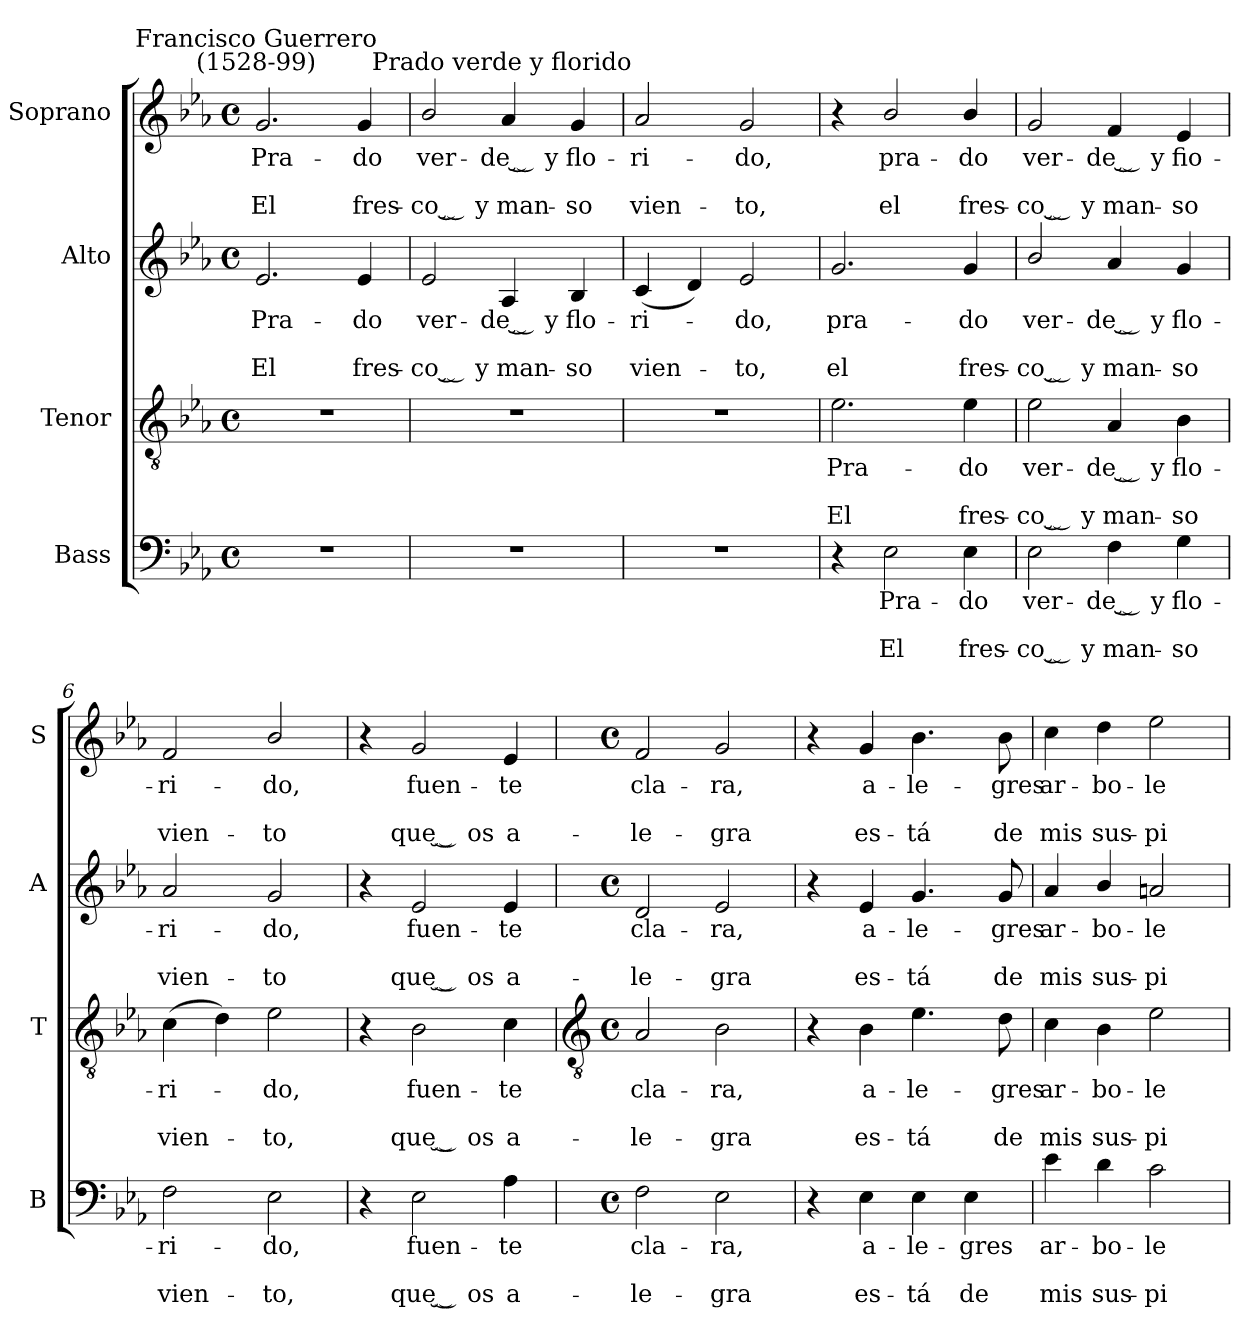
**kern	**text	**text	**text	**kern	**text	**text	**text	**kern	**text	**text	**text	**kern	**text	**text	**text
*part4	*part4	*part4	*part4	*part3	*part3	*part3	*part3	*part2	*part2	*part2	*part2	*part1	*part1	*part1	*part1
*staff4	*staff4	*staff4	*staff4	*staff3	*staff3	*staff3	*staff3	*staff2	*staff2	*staff2	*staff2	*staff1	*staff1	*staff1	*staff1
*I"Bass	*	*	*	*I"Tenor	*	*	*	*I"Alto	*	*	*	*I"Soprano	*	*	*
*I'B	*	*	*	*I'T	*	*	*	*I'A	*	*	*	*I'S	*	*	*
*clefF4	*	*	*	*clefGv2	*	*	*	*clefG2	*	*	*	*clefG2	*	*	*
*k[b-e-a-]	*	*	*	*k[b-e-a-]	*	*	*	*k[b-e-a-]	*	*	*	*k[b-e-a-]	*	*	*
*E-:	*	*	*	*E-:	*	*	*	*E-:	*	*	*	*E-:	*	*	*
*M4/4	*	*	*	*M4/4	*	*	*	*M4/4	*	*	*	*M4/4	*	*	*
*met(c)	*	*	*	*met(c)	*	*	*	*met(c)	*	*	*	*met(c)	*	*	*
=1	=1	=1	=1	=1	=1	=1	=1	=1	=1	=1	=1	=1	=1	=1	=1
!	!	!	!	!	!	!	!	!	!	!	!	!LO:TX:a:cj:t=Francisco Guerrero\n(1528-99)	!	!	!
!	!	!	!	!	!	!	!	!	!LO:LY:b	!	!LO:LY:b	!	!LO:LY:b	!	!LO:LY:b
1r	.	.	.	1r	.	.	.	2.e-	Pra-	.	-El	2.g	Pra-	.	-El
!	!	!	!	!	!	!	!	!	!LO:LY:b	!	!LO:LY:b	!	!LO:LY:b	!	!LO:LY:b
.	.	.	.	.	.	.	.	4e-	do	.	fres-	4g	do	.	fres-
=2	=2	=2	=2	=2	=2	=2	=2	=2	=2	=2	=2	=2	=2	=2	=2
!	!	!	!	!	!	!	!	!	!LO:LY:b	!	!LO:LY:b	!	!LO:LY:b	!	!LO:LY:b
1r	.	.	.	1r	.	.	.	2e-	-ver-	.	-co ̮ y	2b-/	-ver-	.	-co ̮ y
!	!	!	!	!	!	!	!	!	!	!	!	!LO:TX:a:cj:t=Prado verde y florido	!	!	!
!	!	!	!	!	!	!	!	!	!LO:LY:b	!	!LO:LY:b	!	!LO:LY:b	!	!LO:LY:b
.	.	.	.	.	.	.	.	4A-	de ̮ y	.	man-	4a-	de ̮ y	.	man-
!	!	!	!	!	!	!	!	!	!LO:LY:b	!	!LO:LY:b	!	!LO:LY:b	!	!LO:LY:b
.	.	.	.	.	.	.	.	4B-	-flo-	.	-so	4g	-flo-	.	-so
=3	=3	=3	=3	=3	=3	=3	=3	=3	=3	=3	=3	=3	=3	=3	=3
!	!	!	!	!	!	!	!	!	!LO:LY:b	!	!LO:LY:b	!	!LO:LY:b	!	!LO:LY:b
1r	.	.	.	1r	.	.	.	(<4c	ri-	.	vien-	2a-	ri-	.	-vien-
.	.	.	.	.	.	.	.	4d)	.	.	.	.	.	.	.
!	!	!	!	!	!	!	!	!	!LO:LY:b	!	!LO:LY:b	!	!LO:LY:b	!	!LO:LY:b
.	.	.	.	.	.	.	.	2e-	do,	.	to,	2g	-do,	.	to,
=4	=4	=4	=4	=4	=4	=4	=4	=4	=4	=4	=4	=4	=4	=4	=4
!	!	!	!	!	!LO:LY:b	!	!LO:LY:b	!	!LO:LY:b	!	!LO:LY:b	!	!	!	!
4r	.	.	.	2.e-	Pra-	.	-El	2.g	pra-	.	-el	4r	.	.	.
!	!LO:LY:b	!	!LO:LY:b	!	!	!	!	!	!	!	!	!	!LO:LY:b	!	!LO:LY:b
2E-	Pra-	.	-El	.	.	.	.	.	.	.	.	2b-/	pra-	.	-el
!	!LO:LY:b	!	!LO:LY:b	!	!LO:LY:b	!	!LO:LY:b	!	!LO:LY:b	!	!LO:LY:b	!	!LO:LY:b	!	!LO:LY:b
4E-	do	.	fres-	4e-	do	.	fres-	4g	do	.	fres-	4b-/	do	.	fres-
=5	=5	=5	=5	=5	=5	=5	=5	=5	=5	=5	=5	=5	=5	=5	=5
!	!LO:LY:b	!	!LO:LY:b	!	!LO:LY:b	!	!LO:LY:b	!	!LO:LY:b	!	!LO:LY:b	!	!LO:LY:b	!	!LO:LY:b
2E-	-ver-	.	-co ̮ y	2e-	-ver-	.	-co ̮ y	2b-/	-ver-	.	-co ̮ y	2g	-ver-	.	-co ̮ y
!	!LO:LY:b	!	!LO:LY:b	!	!LO:LY:b	!	!LO:LY:b	!	!LO:LY:b	!	!LO:LY:b	!	!LO:LY:b	!	!LO:LY:b
4F	de ̮ y	.	man-	4A-	de ̮ y	.	man-	4a-	de ̮ y	.	man-	4f	de ̮ y	.	man-
!	!LO:LY:b	!	!LO:LY:b	!	!LO:LY:b	!	!LO:LY:b	!	!LO:LY:b	!	!LO:LY:b	!	!LO:LY:b	!	!LO:LY:b
4G	-flo-	.	-so	4B-	-flo-	.	-so	4g	-flo-	.	-so	4e-	-fio-	.	-so
=6	=6	=6	=6	=6	=6	=6	=6	=6	=6	=6	=6	=6	=6	=6	=6
!	!LO:LY:b	!	!LO:LY:b	!	!LO:LY:b	!	!LO:LY:b	!	!LO:LY:b	!	!LO:LY:b	!	!LO:LY:b	!	!LO:LY:b
2F	ri-	.	-vien-	(>4c	ri-	.	vien-	2a-	ri-	.	-vien-	2f	ri-	.	-vien-
.	.	.	.	4d)	.	.	.	.	.	.	.	.	.	.	.
!	!LO:LY:b	!	!LO:LY:b	!	!LO:LY:b	!	!LO:LY:b	!	!LO:LY:b	!	!LO:LY:b	!	!LO:LY:b	!	!LO:LY:b
2E-	-do,	.	to,	2e-	do,	.	to,	2g	-do,	.	to	2b-/	-do,	.	to
=7	=7	=7	=7	=7	=7	=7	=7	=7	=7	=7	=7	=7	=7	=7	=7
4r	.	.	.	4r	.	.	.	4r	.	.	.	4r	.	.	.
!	!LO:LY:b	!	!LO:LY:b	!	!LO:LY:b	!	!LO:LY:b	!	!LO:LY:b	!	!LO:LY:b	!	!LO:LY:b	!	!LO:LY:b
2E-	fuen-	.	-que ̮ os	2B-	fuen-	.	-que ̮ os	2e-	fuen-	.	-que ̮ os	2g	fuen-	.	-que ̮ os
!	!LO:LY:b	!	!LO:LY:b	!	!LO:LY:b	!	!LO:LY:b	!	!LO:LY:b	!	!LO:LY:b	!	!LO:LY:b	!	!LO:LY:b
4A-	te	.	a-	4c	te	.	a-	4e-	te	.	a-	4e-	te	.	a-
!!LO:LB:g=z
=8	=8	=8	=8	=8	=8	=8	=8	=8	=8	=8	=8	=8	=8	=8	=8
*	*	*	*	*clefGv2	*	*	*	*	*	*	*	*	*	*	*
*M4/4	*	*	*	*M4/4	*	*	*	*M4/4	*	*	*	*M4/4	*	*	*
*met(c)	*	*	*	*met(c)	*	*	*	*met(c)	*	*	*	*met(c)	*	*	*
!	!LO:LY:b	!	!LO:LY:b	!	!LO:LY:b	!	!LO:LY:b	!	!LO:LY:b	!	!LO:LY:b	!	!LO:LY:b	!	!LO:LY:b
2F	-cla-	.	-le-	2A-	-cla-	.	-le-	2d	-cla-	.	-le-	2f	-cla-	.	-le-
!	!LO:LY:b	!	!LO:LY:b	!	!LO:LY:b	!	!LO:LY:b	!	!LO:LY:b	!	!LO:LY:b	!	!LO:LY:b	!	!LO:LY:b
2E-	-ra,	.	gra	2B-	-ra,	.	gra	2e-	-ra,	.	gra	2g	-ra,	.	gra
=9	=9	=9	=9	=9	=9	=9	=9	=9	=9	=9	=9	=9	=9	=9	=9
4r	.	.	.	4r	.	.	.	4r	.	.	.	4r	.	.	.
!	!LO:LY:b	!	!LO:LY:b	!	!LO:LY:b	!	!LO:LY:b	!	!LO:LY:b	!	!LO:LY:b	!	!LO:LY:b	!	!LO:LY:b
4E-	a-	.	-es-	4B-	a-	.	-es-	4e-	a-	.	-es-	4g	a-	.	-es-
!	!LO:LY:b	!	!LO:LY:b	!	!LO:LY:b	!	!LO:LY:b	!	!LO:LY:b	!	!LO:LY:b	!	!LO:LY:b	!	!LO:LY:b
4E-	-le-	.	-tá	4.e-	-le-	.	-tá	4.g	-le-	.	-tá	4.b-	-le-	.	-tá
!	!LO:LY:b	!	!LO:LY:b	!	!	!	!	!	!	!	!	!	!	!	!
4E-	gres	.	de	.	.	.	.	.	.	.	.	.	.	.	.
!	!	!	!	!	!LO:LY:b	!	!LO:LY:b	!	!LO:LY:b	!	!LO:LY:b	!	!LO:LY:b	!	!LO:LY:b
.	.	.	.	8d	gres	.	de	8g	gres	.	de	8b-	gres	.	de
=10	=10	=10	=10	=10	=10	=10	=10	=10	=10	=10	=10	=10	=10	=10	=10
!	!LO:LY:b	!	!LO:LY:b	!	!LO:LY:b	!	!LO:LY:b	!	!LO:LY:b	!	!LO:LY:b	!	!LO:LY:b	!	!LO:LY:b
4e-	ar-	.	-mis	4c	ar-	.	-mis	4a-	ar-	.	-mis	4cc	ar-	.	-mis
!	!LO:LY:b	!	!LO:LY:b	!	!LO:LY:b	!	!LO:LY:b	!	!LO:LY:b	!	!LO:LY:b	!	!LO:LY:b	!	!LO:LY:b
4d	bo-	.	-sus-	4B-	bo-	.	-sus-	4b-/	bo-	.	-sus-	4dd	bo-	.	-sus-
!	!LO:LY:b	!	!LO:LY:b	!	!LO:LY:b	!	!LO:LY:b	!	!LO:LY:b	!	!LO:LY:b	!	!LO:LY:b	!	!LO:LY:b
2c	-le-	.	-pi-	2e-	-le-	.	-pi-	2an	-le-	.	-pi-	2ee-	-le-	.	-pi-
=	=	=	=	=	=	=	=	=	=	=	=	=	=	=	=
*-	*-	*-	*-	*-	*-	*-	*-	*-	*-	*-	*-	*-	*-	*-	*-
